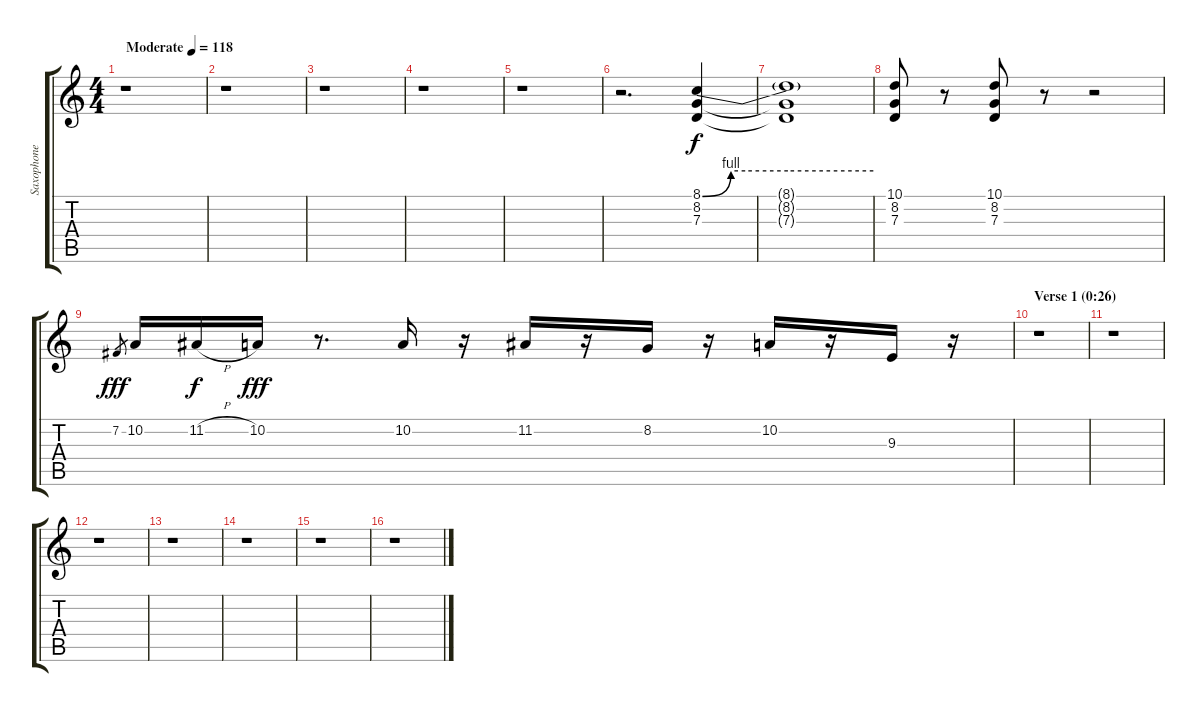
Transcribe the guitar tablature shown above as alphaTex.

\track ("Saxophone" "Saxophone") {instrument tenorsax}
\staff {score tabs}
\tuning (E4 B3 G3 D3 A2 E2) {hide}
\ts (4 4)
\tempo (118 "Moderate")
\clef g2
\ks c
r.1{dy f instrument tenorsax} |
r.1 |
r.1 |
r.1 |
r.1 |
r.2{d} (8.1{be (custom 0 0 10 4 15 4 30 4 60 4)} 8.2 7.3).4 |
(8.1{t} 8.2{t} 7.3{t}).1 |
(10.1 8.2 7.3).8 r.8 (10.1 8.2 7.3).8 r.8 r.2 |
7.2.8{gr dy fff} 10.2.16 11.2{h}.16{dy f} 10.2.16{dy fff} r.8{d} 10.2.16 r.16 11.2.16 r.16 8.2.16 r.16 10.2.16 r.16 9.3.16 r.16 |
\section ("" "Verse 1 (0:26)")
r.1 |
r.1 |
r.1 |
r.1 |
r.1 |
r.1 |
r.1
